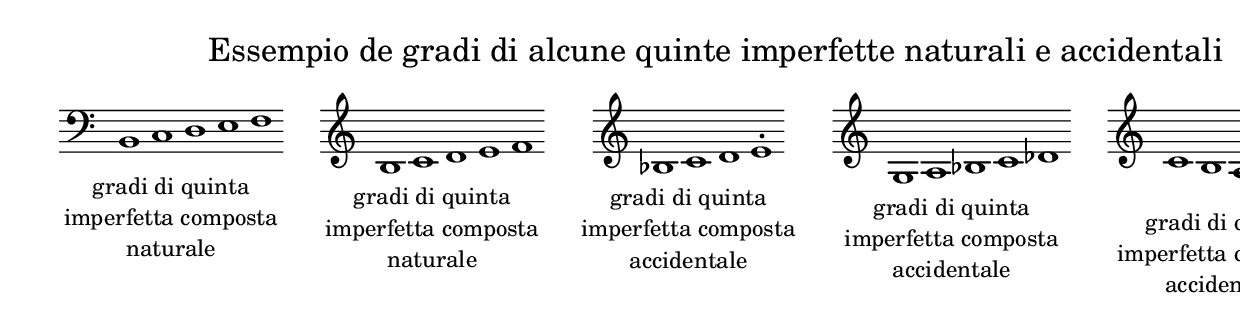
\version "2.22.2"

% Auto generated file

\header {
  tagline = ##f
}

dot = {
   \once \override Script.add-stem-support = ##f
   \once \override Script.toward-stem-shift = 0
   \once \override Script.skyline-horizontal-padding = 0
   \once \override Script.direction = 1
   \once \override Script.font-size = 1
}

\markup {
  \center-column {
    \line {
      \center-align
      \fontsize#3 { \concat { \normal-text "Essempio de gradi di alcune quinte imperfette naturali e accidentali"} }
    }
    \null
    \line {
      \center-column {

        \line {
          \score {
            <<
              \new Staff \with { instrumentName = ""} {
                \override Staff.TimeSignature.stencil = ##f
                \override Staff.NoteHead.style = #'baroque
                \accidentalStyle Score.forget
                \override Rest.style = #'default
                \override NoteHead.style = #'default
                \cadenzaOn
                \clef "bass"
                \key c #`((0 . ,NATURAL) (1 . ,NATURAL) (2 . ,NATURAL)
                          (3 . ,NATURAL) (4 . ,NATURAL) (5 . ,NATURAL)
                          (6 . ,NATURAL))  b,1   c1   d1   e1   f1  
                \cadenzaOff
              }
            >>
            \layout {
              \context {
                \Score
                \override SpacingSpanner.common-shortest-duration = #(ly:make-moment 1)
              }
            }
          }
        }
        \null
        \line {
          \left-align {  \normal-text "gradi di quinta" }
        }
        \line {
          \left-align {  \normal-text "imperfetta composta" }
        }
        \line {
          \left-align {  \normal-text "naturale" }
        }

      }
      \hspace #3 
      \center-column {

        \line {
          \score {
            <<
              \new Staff \with { instrumentName = ""} {
                \override Staff.TimeSignature.stencil = ##f
                \override Staff.NoteHead.style = #'baroque
                \accidentalStyle Score.forget
                \override Rest.style = #'default
                \override NoteHead.style = #'default
                \cadenzaOn
                \clef "treble"
                \key c #`((0 . ,NATURAL) (1 . ,NATURAL) (2 . ,NATURAL)
                          (3 . ,NATURAL) (4 . ,NATURAL) (5 . ,NATURAL)
                          (6 . ,NATURAL))  b1   c'1   d'1   e'1   f'1  
                \cadenzaOff
              }
            >>
            \layout {
              \context {
                \Score
                \override SpacingSpanner.common-shortest-duration = #(ly:make-moment 1)
              }
            }
          }
        }
        \null
        \line {
          \left-align {  \normal-text "gradi di quinta" }
        }
        \line {
          \left-align {  \normal-text "imperfetta composta" }
        }
        \line {
          \left-align {  \normal-text "naturale" }
        }

      }
      \hspace #3 
      \center-column {

        \line {
          \score {
            <<
              \new Staff \with { instrumentName = ""} {
                \override Staff.TimeSignature.stencil = ##f
                \override Staff.NoteHead.style = #'baroque
                \accidentalStyle Score.forget
                \override Rest.style = #'default
                \override NoteHead.style = #'default
                \cadenzaOn
                \clef "treble"
                \key c #`((0 . ,NATURAL) (1 . ,NATURAL) (2 . ,NATURAL)
                          (3 . ,NATURAL) (4 . ,NATURAL) (5 . ,NATURAL)
                          (6 . ,NATURAL))  bes1   c'1   d'1   \dot e'1-.  
                \cadenzaOff
              }
            >>
            \layout {
              \context {
                \Score
                \override SpacingSpanner.common-shortest-duration = #(ly:make-moment 1)
              }
            }
          }
        }
        \null
        \line {
          \left-align {  \normal-text "gradi di quinta" }
        }
        \line {
          \left-align {  \normal-text "imperfetta composta" }
        }
        \line {
          \left-align {  \normal-text "accidentale" }
        }

      }
      \hspace #3 
      \center-column {

        \line {
          \score {
            <<
              \new Staff \with { instrumentName = ""} {
                \override Staff.TimeSignature.stencil = ##f
                \override Staff.NoteHead.style = #'baroque
                \accidentalStyle Score.forget
                \override Rest.style = #'default
                \override NoteHead.style = #'default
                \cadenzaOn
                \clef "treble"
                \key c #`((0 . ,NATURAL) (1 . ,NATURAL) (2 . ,NATURAL)
                          (3 . ,NATURAL) (4 . ,NATURAL) (5 . ,NATURAL)
                          (6 . ,NATURAL))  g1   a1   bes1   c'1   des'1  
                \cadenzaOff
              }
            >>
            \layout {
              \context {
                \Score
                \override SpacingSpanner.common-shortest-duration = #(ly:make-moment 1)
              }
            }
          }
        }
        \null
        \line {
          \left-align {  \normal-text "gradi di quinta" }
        }
        \line {
          \left-align {  \normal-text "imperfetta composta" }
        }
        \line {
          \left-align {  \normal-text "accidentale" }
        }

      }
      \hspace #3 
      \center-column {

        \line {
          \score {
            <<
              \new Staff \with { instrumentName = ""} {
                \override Staff.TimeSignature.stencil = ##f
                \override Staff.NoteHead.style = #'baroque
                \accidentalStyle Score.forget
                \override Rest.style = #'default
                \override NoteHead.style = #'default
                \cadenzaOn
                \clef "treble"
                \key c #`((0 . ,NATURAL) (1 . ,NATURAL) (2 . ,NATURAL)
                          (3 . ,NATURAL) (4 . ,NATURAL) (5 . ,NATURAL)
                          (6 . ,NATURAL))  c'1   b1   a1   g1   fis1  
                \cadenzaOff
              }
            >>
            \layout {
              \context {
                \Score
                \override SpacingSpanner.common-shortest-duration = #(ly:make-moment 1)
              }
            }
          }
        }
        \null
        \line {
          \left-align {  \normal-text "gradi di quinta" }
        }
        \line {
          \left-align {  \normal-text "imperfetta composta" }
        }
        \line {
          \left-align {  \normal-text "accidentale" }
        }

      }
      \hspace #3 

    }
  }
}